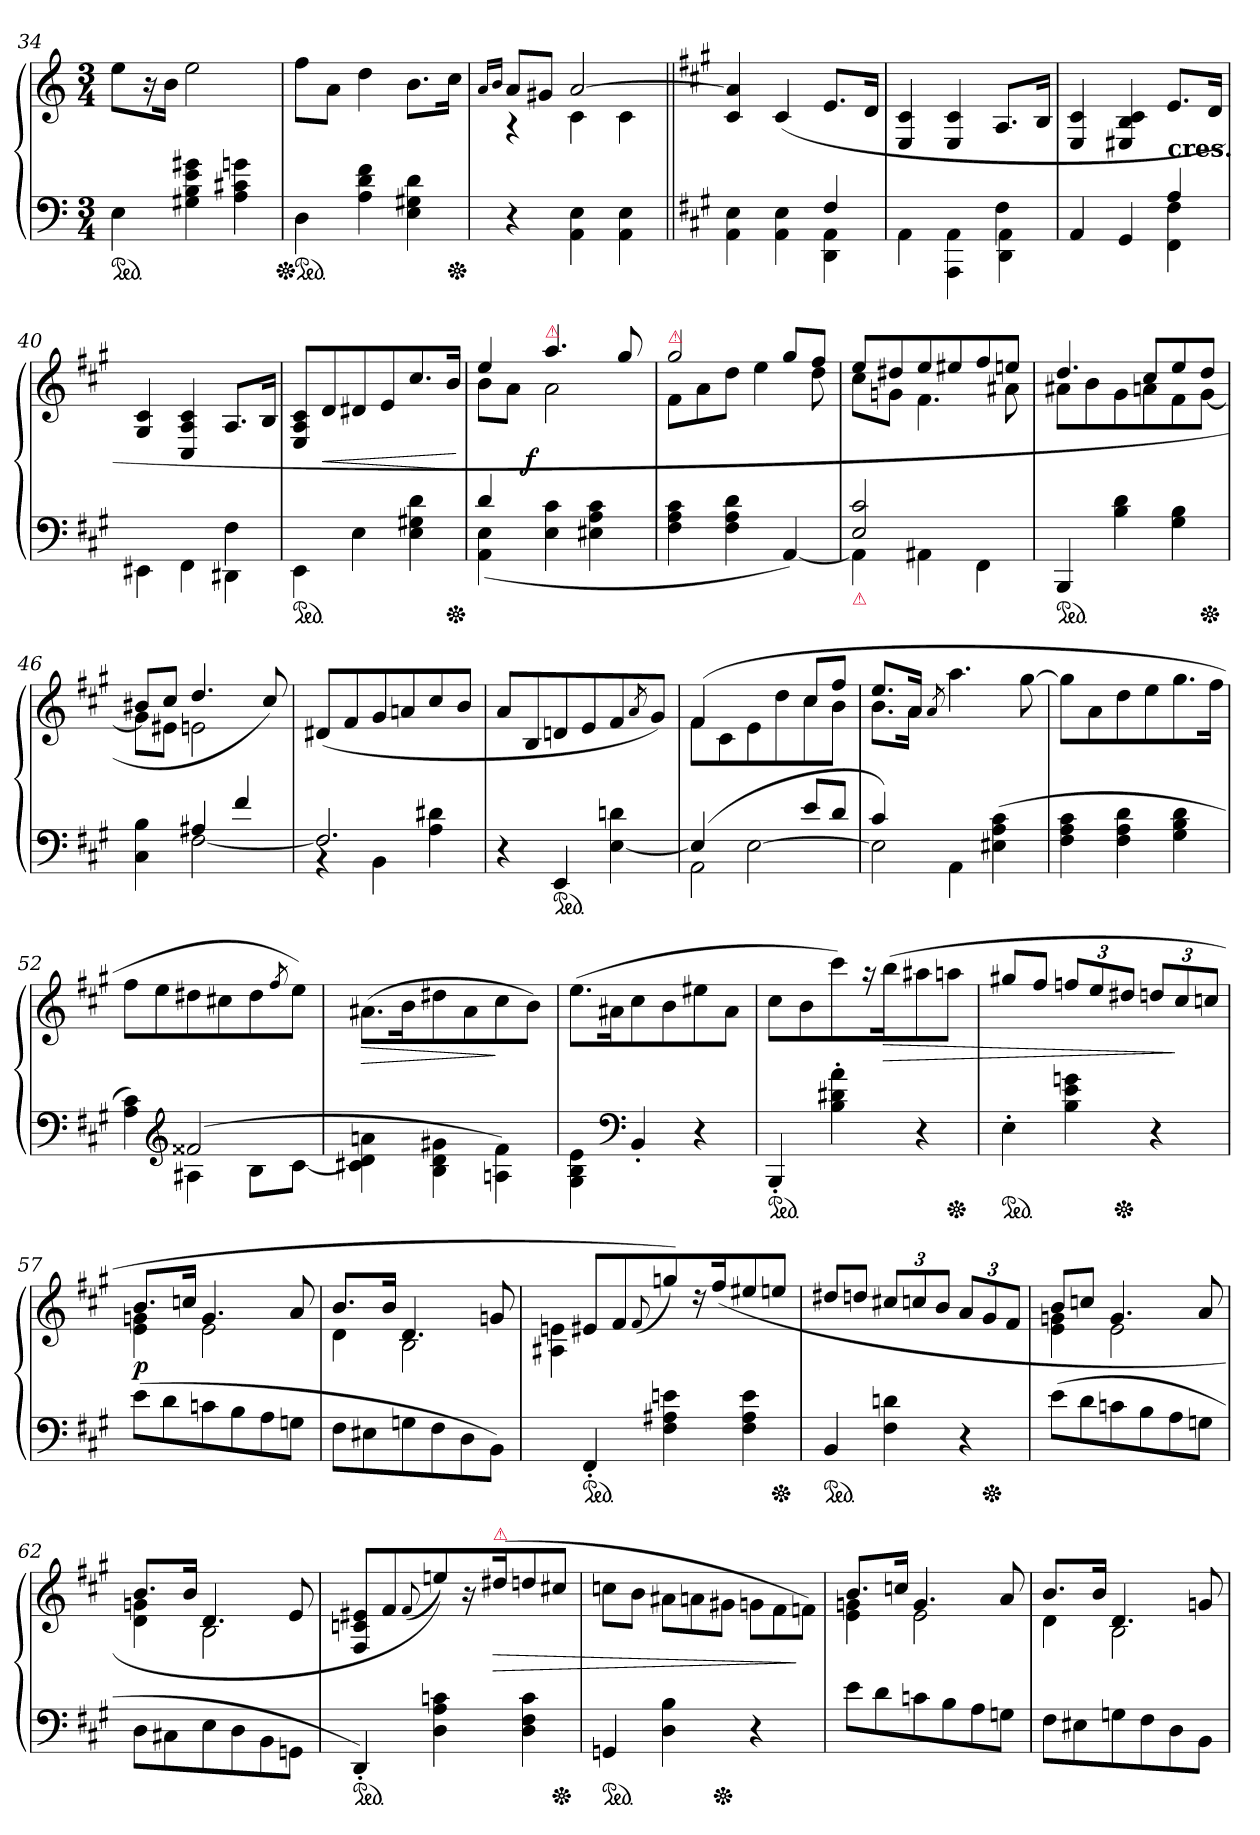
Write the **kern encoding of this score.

**kern	**kern	**dynam
*part1	*part1	*part1
*staff2	*staff1	*staff1/2
*clefF4	*clefG2	*
*k[]	*k[]	*
*a:	*a:	*
*M3/4	*M3/4	*
*ped	*	*
=34	=34	=34
4E	8eeL	.
.	16r	.
.	16bJk	.
4G#X 4B 4e 4g#X	2ee	.
4A 4c#X 4gn	.	.
=35	=35	=35
*Xped	*	*
*ped	*	*
4D	8ffL	.
.	8aJ	.
4A 4d 4f	4dd	.
4E 4G#X 4d	8.bL	.
*Xped	*	*
.	16ccJk	.
=36	=36	=36
.	16qqa/LL	.
.	16qqb/JJ	.
!	!LO:N:vis=8.	!
*	*^	*
4r	8aL	4r	.
.	8g#XJ	.	.
4AA\ 4E\	[2a	4c	.
4AA\ 4E\	.	4c	.
*	*v	*v	*
=37||	=37||	=37||
*k[f#c#g#]	*k[f#c#g#]	*
*^	*^	*
!	!	!LO:TX:b:B:t=sotto voce.	!	!
*	*	*v	*v	*
2rcyy	4AA\ 4E\	4c# 4a]	.
.	4AA\ 4E\	(>4c#	.
4F#	4DD 4AA	8.eL	.
.	.	16dJk	.
=38	=38	=38	=38
2ryy	4AA\	4E/ 4c#/	.
.	4AAA\ 4AA\	4E/ 4c#/	.
4F#\	4DD\ 4AA\	8.A/L	.
.	.	16B/Jk	.
=39	=39	=39	=39
2ryy	4AA	4E/ 4c#/	.
.	4GG#	4E#X/ 4B/ 4c#/	.
!	!	!LO:TX:c:B:t=cres.	!
4A	4FF# 4F#	8.eL	.
.	.	16dJk	.
=40	=40	=40	=40
2ryy	4EE#X\	4G#/ 4c#/	.
.	4FF#\	4C#/ 4A/ 4c#/	.
4F#\	4DD#X\	8.A/L	.
.	.	16B/Jk	.
*v	*v	*	*
=41	=41	=41
*ped	*	*
4EE\	8E/ 8A/ 8c#/L	.
.	8d	<
4E	8d#X	.
.	8e	.
4E 4G#X 4d	8.cc#	.
*Xped	*	*
.	16bJk	.
.	.	[
=42	=42	=42
*^	*^	*
*	*	*	*^	*
4d	(>4AA 4E	4ee	8bL	8.ryy	.
.	.	.	8aJ	.	.
.	.	.	.	2ryy	f
!	!	!LO:TX:a:color=crimson:t=⚠	!	!	!
2ryy	4E 4c#	4.aa	2a	.	.
.	4E#X 4A 4c#	.	.	.	.
.	.	8gg#	.	.	.
.	.	.	.	16ryy	.
=43	=43	=43	=43	=43	=43
!	!	!LO:TX:a:color=crimson:t=⚠	!	!	!
*v	*v	*	*	*	*
*	*	*v	*v	*
4F# 4A 4c#	2gg#	8f#L	.
.	.	8a	.
4F# 4A 4d	.	8ddJ	.
.	.	4ee	.
[4AA)	8gg#L	.	.
.	8ff#J	8dd	.
=44	=44	=44	=44
*^	*	*	*
!LO:TX:b:color=crimson:t=⚠	!	!	!	!
2E 2c#	4AA]	8eeL	8cc#L	.
.	.	8dd#X	8gnJ	.
.	4AA#X	8ee	4.f#	.
.	.	8ee#X	.	.
4ryy	4FF#\	8ff#	.	.
.	.	8eenJ	8a#X	.
*v	*v	*	*	*
=45	=45	=45	=45
*ped	*	*	*
4BBB	4.dd	8a#XL	.
.	.	8b	.
4B 4d	.	8g#	.
.	8cc#L	8an	.
4G# 4B	8ee	8f#	.
*Xped	*	*	*
.	8ddJ	[8g#J	.
=46	=46	=46	=46
*^	*	*	*
4ryy	4C# 4B	8b#XL	8g#L]	.
.	.	8cc#J	8e#XJ	.
4A#X	[2F#	4.dd	2en	.
4f#	.	.	.	.
.	.	8cc#)	.	.
*	*	*v	*v	*
=47	=47	=47	=47
2.F#]	4rBB	(>8d#XL	.
.	.	8f#	.
.	4BB	8g#	.
.	.	8an	.
.	4A 4d#X	8cc#	.
.	.	8bJ	.
*v	*v	*	*
=48	=48	=48
4r	8aL	.
.	8B	.
*ped	*	*
4EE	8dn	.
.	8e	.
[4E 4dn	8f#	.
.	8qa/	.
.	8g#J)	.
=49	=49	=49
*^	*^	*
(>4E]	2AA	(>4f#	8f#L	.
.	.	.	8c#	.
[2E\	.	4ryy	8e	.
.	.	.	8dd	.
.	8e/L	8cc#L	8cc#	.
.	8dJ	8ff#J	8bJ	.
=50	=50	=50	=50	=50
4c#/)	2E\]	8.eeL	8.bL	.
.	.	16aJk	16aJk	.
.	.	8qa/	.	.
4AA\	.	4.aa\	2ryy	.
(>4E#X\ 4A\ 4c#\	4ryy	.	.	.
.	.	[8gg#\	.	.
*v	*v	*	*	*
*	*v	*v	*
=51	=51	=51
4F# 4A 4c#	8gg#L]	.
.	8a	.
4F# 4A 4d	8dd	.
.	8ee	.
4G# 4B 4d	8.gg#	.
.	16ff#Jk	.
=52	=52	=52
*^	*	*
4rbyy	4A 4c#)	8ff#L	.
.	.	8ee	.
*clefG2	*	*	*
(>2f##X	4A#X	8dd#X	.
.	.	8cc#X	.
.	8BL	8dd#	.
.	.	8qff#/	.
.	[8c#J	8eeJ)	.
=53	=53	=53	=53
!	!	!	!LO:HP:b
*v	*v	*	*
4c#X]\ 4d\ 4an\	(>8.a#XL	>
.	16bK	.
4B\ 4d\ 4g#X\	8dd#X	.
.	8a#	.
4An\ 4f#\)	8cc#	]
.	8bJ)	.
=54	=54	=54
4G#\ 4B\ 4e\	(>8.eeL	.
.	16a#XK	.
*clefF4	*	*
4BB'<	8cc#	.
.	8b	.
4r	8ee#X	.
.	8a#J	.
=55	=55	=55
*ped	*	*
4BBB'<	8cc#L	.
.	8b	.
4B'> 4d#X'> 4a'>	8ccc#)	.
.	16r	.
.	(>16bbK	>
4r	8aa#X	.
*Xped	*	*
.	8aanJ	.
=56	=56	=56
*ped	*	*
4E'>	8gg#X/L	.
.	8ff#J	.
4B\ 4e\ 4gn\	12ffn/L	.
.	12ee/	.
*Xped	*	*
.	12dd#X/J	.
4r	12ddn/L	.
.	12cc#	]
.	12ccnJ	.
=57	=57	=57
*	*^	*
(>8eL	8.bL	4e 4gn	p
8d	.	.	.
.	16ccnJk	.	.
8cn	4.g	2e	.
8B	.	.	.
8A	.	.	.
8GnJ	8a	.	.
=58	=58	=58	=58
8F#L	8.bL	4d	.
8E#X	.	.	.
.	16bJk	.	.
8Gn	4.d	2B	.
8F#	.	.	.
8D	.	.	.
8BBJ)	8gn	.	.
=59	=59	=59	=59
*ped	*	*	*
4FF#'<	8e#XL	4A#X 4en	.
.	8f#	.	.
.	(<8qqf#/	.	.
4F# 4A#X 4en	8ggn))	2ryy	.
.	16rdd	.	.
.	(>16ff#K	.	.
4F# 4A# 4e	8ee#X	.	.
*Xped	*	*	*
.	8eenJ	.	.
*	*v	*v	*
=60	=60	=60
*ped	*	*
4BB	8dd#X/L	.
.	8ddnJ	.
4F# 4dn	12cc#X/L	.
.	12ccn	.
.	12bJ	.
4r	12aL	.
*Xped	*	*
.	12g#	.
.	12f#J	.
=61	=61	=61
*	*^	*
(>8eL	8bL	4e 4gn	.
8d	8ccnJ	.	.
8cn	4.g	2e	.
8B	.	.	.
8A	.	.	.
8GnJ	8a	.	.
=62	=62	=62	=62
8D\L	8.bL	4d 4gn	.
8C#X	.	.	.
.	16bJk	.	.
8E	4.d	2B	.
8D	.	.	.
8BB	.	.	.
8GGnJ	8e	.	.
*	*v	*v	*
=63	=63	=63
*ped	*	*
4DD'</)	8F#/ 8cn/ 8e#X/L	.
.	8f#	.
.	(<8qqf#/	.
4D 4A 4cn	8een))	.
.	16r	.
!	!LO:TX:a:color=crimson:t=⚠	!
.	(>16dd#XK	>
4D 4F# 4c	8ddn	.
*Xped	*	*
.	8cc#XJ	.
=64	=64	=64
*ped	*	*
4GGn	8ccnL	.
.	8bJ	.
*	*Xtuplet	*
4D 4B	12a#X\L	.
.	12an	.
*Xped	*	*
.	12g#XJ	.
4r	12gn\L	.
.	12f#	.
.	12fnJ)	]
=65	=65	=65
*	*^	*
8eL	8.bL	4e 4gn	.
8d	.	.	.
.	16ccnJk	.	.
8cn	4.g	2e	.
8B	.	.	.
8A	.	.	.
8GnJ	8a	.	.
=66	=66	=66	=66
8F#L	8.bL	4d	.
8E#X	.	.	.
.	16bJk	.	.
8Gn	4.d	2B	.
8F#	.	.	.
8D	.	.	.
8BBJ	8gn	.	.
*	*v	*v	*
=	=	=
*-	*-	*-
